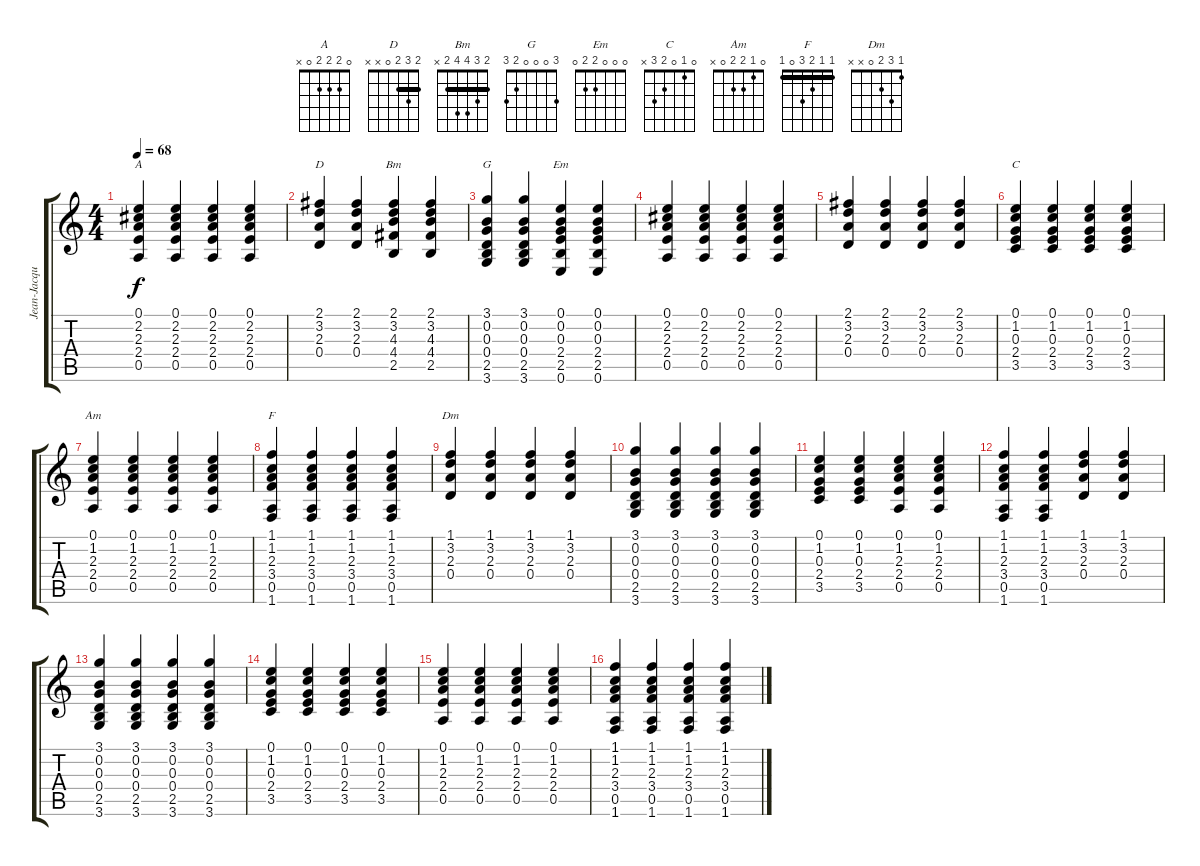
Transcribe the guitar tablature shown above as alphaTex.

\track ("Jean-Jacques Goldman" "Jean-Jacqu") {instrument acousticguitarsteel}
\staff {score tabs}
\tuning (E4 B3 G3 D3 A2 E2) {hide}
\chord ("A" 0 2 2 2 0 x)
\chord ("D" 2 3 2 0 x x) {barre 2}
\chord ("Bm" 2 3 4 4 2 x) {barre 2}
\chord ("G" 3 0 0 0 2 3)
\chord ("Em" 0 0 0 2 2 0)
\chord ("C" 0 1 0 2 3 x)
\chord ("Am" 0 1 2 2 0 x)
\chord ("F" 1 1 2 3 0 1) {barre 1}
\chord ("Dm" 1 3 2 0 x x)
\ts (4 4)
\tempo 68
\clef g2
\ks c
(0.1 2.2 2.3 2.4 0.5).4{ch "A" dy f} (0.1 2.2 2.3 2.4 0.5).4 (0.1 2.2 2.3 2.4 0.5).4 (0.1 2.2 2.3 2.4 0.5).4 |
(2.1 3.2 2.3 0.4).4{ch "D"} (2.1 3.2 2.3 0.4).4 (2.1 3.2 4.3 4.4 2.5).4{ch "Bm"} (2.1 3.2 4.3 4.4 2.5).4 |
(3.1 0.2 0.3 0.4 2.5 3.6).4{ch "G"} (3.1 0.2 0.3 0.4 2.5 3.6).4 (0.1 0.2 0.3 2.4 2.5 0.6).4{ch "Em"} (0.1 0.2 0.3 2.4 2.5 0.6).4 |
(0.1 2.2 2.3 2.4 0.5).4 (0.1 2.2 2.3 2.4 0.5).4 (0.1 2.2 2.3 2.4 0.5).4 (0.1 2.2 2.3 2.4 0.5).4 |
(2.1 3.2 2.3 0.4).4 (2.1 3.2 2.3 0.4).4 (2.1 3.2 2.3 0.4).4 (2.1 3.2 2.3 0.4).4 |
(0.1 1.2 0.3 2.4 3.5).4{ch "C"} (0.1 1.2 0.3 2.4 3.5).4 (0.1 1.2 0.3 2.4 3.5).4 (0.1 1.2 0.3 2.4 3.5).4 |
(0.1 1.2 2.3 2.4 0.5).4{ch "Am"} (0.1 1.2 2.3 2.4 0.5).4 (0.1 1.2 2.3 2.4 0.5).4 (0.1 1.2 2.3 2.4 0.5).4 |
(1.1 1.2 2.3 3.4 0.5 1.6).4{ch "F"} (1.1 1.2 2.3 3.4 0.5 1.6).4 (1.1 1.2 2.3 3.4 0.5 1.6).4 (1.1 1.2 2.3 3.4 0.5 1.6).4 |
(1.1 3.2 2.3 0.4).4{ch "Dm"} (1.1 3.2 2.3 0.4).4 (1.1 3.2 2.3 0.4).4 (1.1 3.2 2.3 0.4).4 |
(3.1 0.2 0.3 0.4 2.5 3.6).4 (3.1 0.2 0.3 0.4 2.5 3.6).4 (3.1 0.2 0.3 0.4 2.5 3.6).4 (3.1 0.2 0.3 0.4 2.5 3.6).4 |
(0.1 1.2 0.3 2.4 3.5).4 (0.1 1.2 0.3 2.4 3.5).4 (0.1 1.2 2.3 2.4 0.5).4 (0.1 1.2 2.3 2.4 0.5).4 |
(1.1 1.2 2.3 3.4 0.5 1.6).4 (1.1 1.2 2.3 3.4 0.5 1.6).4 (1.1 3.2 2.3 0.4).4 (1.1 3.2 2.3 0.4).4 |
(3.1 0.2 0.3 0.4 2.5 3.6).4 (3.1 0.2 0.3 0.4 2.5 3.6).4 (3.1 0.2 0.3 0.4 2.5 3.6).4 (3.1 0.2 0.3 0.4 2.5 3.6).4 |
(0.1 1.2 0.3 2.4 3.5).4 (0.1 1.2 0.3 2.4 3.5).4 (0.1 1.2 0.3 2.4 3.5).4 (0.1 1.2 0.3 2.4 3.5).4 |
(0.1 1.2 2.3 2.4 0.5).4 (0.1 1.2 2.3 2.4 0.5).4 (0.1 1.2 2.3 2.4 0.5).4 (0.1 1.2 2.3 2.4 0.5).4 |
(1.1 1.2 2.3 3.4 0.5 1.6).4 (1.1 1.2 2.3 3.4 0.5 1.6).4 (1.1 1.2 2.3 3.4 0.5 1.6).4 (1.1 1.2 2.3 3.4 0.5 1.6).4
